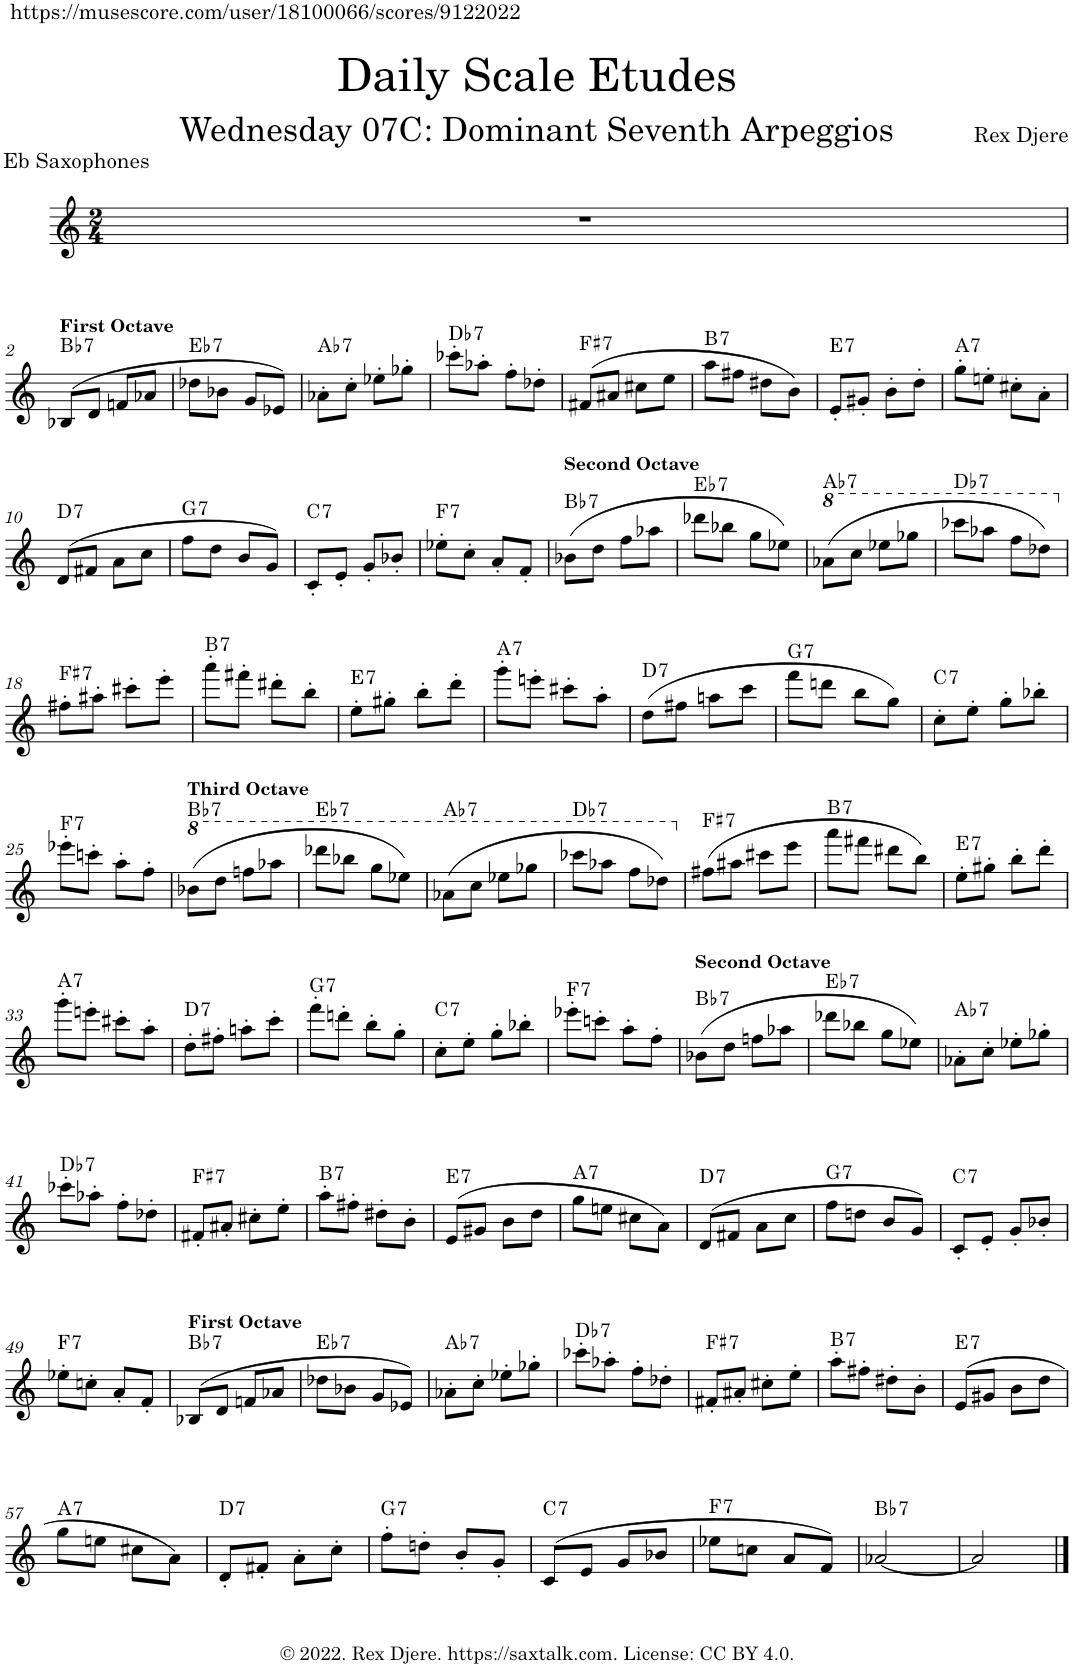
**kern	**harte
*part1	*part1
*staff1	*
*I"Alto Saxophone	*
*I'A. Sax.	*
*clefG2	*
*Trd5c9	*
*k[]	*
*M2/4	*
=1	=1
2r	.
!!LO:LB:g=z
=2	=2
!LO:TX:a:B:t=First Octave	!LO:H:kt=7
(8B-X/L	Bb:7
8d/J	.
8fn/L	.
8a-X/J	.
=3	=3
!	!LO:H:kt=7
8dd-X\L	Eb:7
8b-X\J	.
8g/L	.
8e-X/J)	.
=4	=4
!	!LO:H:kt=7
8a-X'\L	Ab:7
8cc'\J	.
8ee-X'\L	.
8gg-X'\J	.
=5	=5
!	!LO:H:kt=7
8ccc-X'\L	Db:7
8aa-X'\J	.
8ff'\L	.
8dd-X'\J	.
=6	=6
!	!LO:H:kt=7
(8f#X/L	F#:7
8a#X/J	.
8cc#X\L	.
8ee\J	.
=7	=7
!	!LO:H:kt=7
8aa\L	B:7
8ff#X\J	.
8dd#X\L	.
8b\J)	.
=8	=8
!	!LO:H:kt=7
8e'/L	E:7
8g#X'/J	.
8b'\L	.
8dd'\J	.
=9	=9
!	!LO:H:kt=7
8gg'\L	A:7
8een'\J	.
8cc#X'\L	.
8a'\J	.
!!LO:LB:g=z
=10	=10
!	!LO:H:kt=7
(8d/L	D:7
8f#X/J	.
8a\L	.
8cc\J	.
=11	=11
!	!LO:H:kt=7
8ff\L	G:7
8dd\J	.
8b/L	.
8g/J)	.
=12	=12
!	!LO:H:kt=7
8c'/L	C:7
8e'/J	.
8g'/L	.
8b-X'/J	.
=13	=13
!	!LO:H:kt=7
8ee-X'\L	F:7
8cc'\J	.
8a'/L	.
8f'/J	.
=14	=14
!LO:TX:a:B:t=Second Octave	!LO:H:kt=7
(8b-X\L	Bb:7
8dd\J	.
8ff\L	.
8aa-X\J	.
=15	=15
!	!LO:H:kt=7
8ddd-X\L	Eb:7
8bb-X\J	.
8gg\L	.
8ee-X\J)	.
=16	=16
*8va	*
!	!LO:H:kt=7
(8aa-X\L	Ab:7
8ccc\J	.
8eee-X\L	.
8ggg-X\J	.
=17	=17
!	!LO:H:kt=7
8cccc-X\L	Db:7
8aaa-X\J	.
8fff\L	.
8ddd-X\J)	.
!!LO:LB:g=z
=18	=18
*X8va	*
!	!LO:H:kt=7
8ff#X'\L	F#:7
8aa#X'\J	.
8ccc#X'\L	.
8eee'\J	.
=19	=19
!	!LO:H:kt=7
8aaa'\L	B:7
8fff#X'\J	.
8ddd#X'\L	.
8bb'\J	.
=20	=20
!	!LO:H:kt=7
8ee'\L	E:7
8gg#X'\J	.
8bb'\L	.
8ddd'\J	.
=21	=21
!	!LO:H:kt=7
8ggg'\L	A:7
8eeen'\J	.
8ccc#X'\L	.
8aa'\J	.
=22	=22
!	!LO:H:kt=7
(8dd\L	D:7
8ff#X\J	.
8aan\L	.
8ccc\J	.
=23	=23
!	!LO:H:kt=7
8fff\L	G:7
8dddn\J	.
8bb\L	.
8gg\J)	.
=24	=24
!	!LO:H:kt=7
8cc'\L	C:7
8ee'\J	.
8gg'\L	.
8bb-X'\J	.
!!LO:LB:g=z
=25	=25
!	!LO:H:kt=7
8eee-X'\L	F:7
8cccn'\J	.
8aa'\L	.
8ff'\J	.
=26	=26
*8va	*
!LO:TX:a:B:t=Third Octave	!LO:H:kt=7
(8bb-X\L	Bb:7
8ddd\J	.
8fffn\L	.
8aaa-X\J	.
=27	=27
!	!LO:H:kt=7
8dddd-X\L	Eb:7
8bbb-X\J	.
8ggg\L	.
8eee-X\J)	.
=28	=28
!	!LO:H:kt=7
(8aa-X\L	Ab:7
8ccc\J	.
8eee-X\L	.
8ggg-X\J	.
=29	=29
!	!LO:H:kt=7
8cccc-X\L	Db:7
8aaa-X\J	.
8fff\L	.
8ddd-X\J)	.
=30	=30
*X8va	*
!	!LO:H:kt=7
(8ff#X\L	F#:7
8aa#X\J	.
8ccc#X\L	.
8eee\J	.
=31	=31
!	!LO:H:kt=7
8aaa\L	B:7
8fff#X\J	.
8ddd#X\L	.
8bb\J)	.
=32	=32
!	!LO:H:kt=7
8ee'\L	E:7
8gg#X'\J	.
8bb'\L	.
8ddd'\J	.
!!LO:LB:g=z
=33	=33
!	!LO:H:kt=7
8ggg'\L	A:7
8eeen'\J	.
8ccc#X'\L	.
8aa'\J	.
=34	=34
!	!LO:H:kt=7
8dd'\L	D:7
8ff#X'\J	.
8aan'\L	.
8ccc'\J	.
=35	=35
!	!LO:H:kt=7
8fff'\L	G:7
8dddn'\J	.
8bb'\L	.
8gg'\J	.
=36	=36
!	!LO:H:kt=7
8cc'\L	C:7
8ee'\J	.
8gg'\L	.
8bb-X'\J	.
=37	=37
!	!LO:H:kt=7
8eee-X'\L	F:7
8cccn'\J	.
8aa'\L	.
8ff'\J	.
=38	=38
!LO:TX:a:B:t=Second Octave	!LO:H:kt=7
(8b-X\L	Bb:7
8dd\J	.
8ffn\L	.
8aa-X\J	.
=39	=39
!	!LO:H:kt=7
8ddd-X\L	Eb:7
8bb-X\J	.
8gg\L	.
8ee-X\J)	.
=40	=40
!	!LO:H:kt=7
8a-X'\L	Ab:7
8cc'\J	.
8ee-X'\L	.
8gg-X'\J	.
!!LO:LB:g=z
=41	=41
!	!LO:H:kt=7
8ccc-X'\L	Db:7
8aa-X'\J	.
8ff'\L	.
8dd-X'\J	.
=42	=42
!	!LO:H:kt=7
8f#X'/L	F#:7
8a#X'/J	.
8cc#X'\L	.
8ee'\J	.
=43	=43
!	!LO:H:kt=7
8aa'\L	B:7
8ff#X'\J	.
8dd#X'\L	.
8b'\J	.
=44	=44
!	!LO:H:kt=7
(8e/L	E:7
8g#X/J	.
8b\L	.
8dd\J	.
=45	=45
!	!LO:H:kt=7
8gg\L	A:7
8een\J	.
8cc#X\L	.
8a\J)	.
=46	=46
!	!LO:H:kt=7
(8d/L	D:7
8f#X/J	.
8a\L	.
8cc\J	.
=47	=47
!	!LO:H:kt=7
8ff\L	G:7
8ddn\J	.
8b/L	.
8g/J)	.
=48	=48
!	!LO:H:kt=7
8c'/L	C:7
8e'/J	.
8g'/L	.
8b-X'/J	.
!!LO:LB:g=z
=49	=49
!	!LO:H:kt=7
8ee-X'\L	F:7
8ccn'\J	.
8a'/L	.
8f'/J	.
=50	=50
!LO:TX:a:B:t=First Octave	!LO:H:kt=7
(8B-X/L	Bb:7
8d/J	.
8fn/L	.
8a-X/J	.
=51	=51
!	!LO:H:kt=7
8dd-X\L	Eb:7
8b-X\J	.
8g/L	.
8e-X/J)	.
=52	=52
!	!LO:H:kt=7
8a-X'\L	Ab:7
8cc'\J	.
8ee-X'\L	.
8gg-X'\J	.
=53	=53
!	!LO:H:kt=7
8ccc-X'\L	Db:7
8aa-X'\J	.
8ff'\L	.
8dd-X'\J	.
=54	=54
!	!LO:H:kt=7
8f#X'/L	F#:7
8a#X'/J	.
8cc#X'\L	.
8ee'\J	.
=55	=55
!	!LO:H:kt=7
8aa'\L	B:7
8ff#X'\J	.
8dd#X'\L	.
8b'\J	.
=56	=56
!	!LO:H:kt=7
(8e/L	E:7
8g#X/J	.
8b\L	.
8dd\J	.
!!LO:LB:g=z
=57	=57
!	!LO:H:kt=7
8gg\L	A:7
8een\J	.
8cc#X\L	.
8a\J)	.
=58	=58
!	!LO:H:kt=7
8d'/L	D:7
8f#X'/J	.
8a'\L	.
8cc'\J	.
=59	=59
!	!LO:H:kt=7
8ff'\L	G:7
8ddn'\J	.
8b'/L	.
8g'/J	.
=60	=60
!	!LO:H:kt=7
(8c/L	C:7
8e/J	.
8g/L	.
8b-X/J	.
=61	=61
!	!LO:H:kt=7
8ee-X\L	F:7
8ccn\J	.
8a/L	.
8f/J)	.
=62	=62
!	!LO:H:kt=7
[2a-X/	Bb:7
=63	=63
2a-/]	.
==	==
*-	*-
